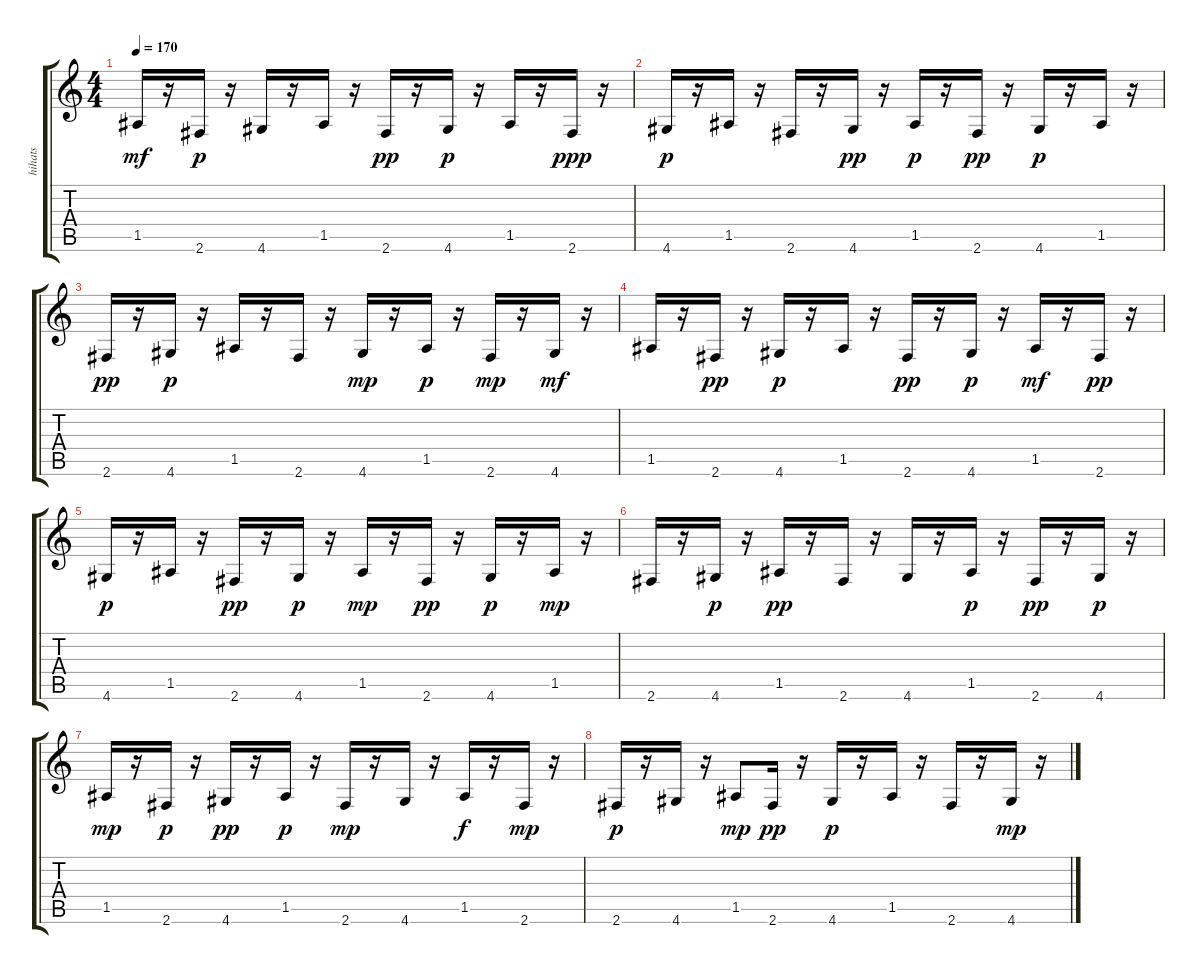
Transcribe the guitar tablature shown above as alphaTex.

\track ("hihats" "hihats") {instrument acousticguitarnylon}
\staff {score tabs}
\tuning (E4 B3 G3 D3 A2 E2) {hide}
\ts (4 4)
\tempo 170
\clef g2
\ks c
1.5.16{dy mf} r.16 2.6.16{dy p} r.16 4.6.16 r.16 1.5.16 r.16 2.6.16{dy pp} r.16 4.6.16{dy p} r.16 1.5.16 r.16 2.6.16{dy ppp} r.16 |
4.6.16{dy p} r.16 1.5.16 r.16 2.6.16 r.16 4.6.16{dy pp} r.16 1.5.16{dy p} r.16 2.6.16{dy pp} r.16 4.6.16{dy p} r.16 1.5.16 r.16 |
2.6.16{dy pp} r.16 4.6.16{dy p} r.16 1.5.16 r.16 2.6.16 r.16 4.6.16{dy mp} r.16 1.5.16{dy p} r.16 2.6.16{dy mp} r.16 4.6.16{dy mf} r.16 |
1.5.16 r.16 2.6.16{dy pp} r.16 4.6.16{dy p} r.16 1.5.16 r.16 2.6.16{dy pp} r.16 4.6.16{dy p} r.16 1.5.16{dy mf} r.16 2.6.16{dy pp} r.16 |
4.6.16{dy p} r.16 1.5.16 r.16 2.6.16{dy pp} r.16 4.6.16{dy p} r.16 1.5.16{dy mp} r.16 2.6.16{dy pp} r.16 4.6.16{dy p} r.16 1.5.16{dy mp} r.16 |
2.6.16 r.16 4.6.16{dy p} r.16 1.5.16{dy pp} r.16 2.6.16 r.16 4.6.16 r.16 1.5.16{dy p} r.16 2.6.16{dy pp} r.16 4.6.16{dy p} r.16 |
1.5.16{dy mp} r.16 2.6.16{dy p} r.16 4.6.16{dy pp} r.16 1.5.16{dy p} r.16 2.6.16{dy mp} r.16 4.6.16 r.16 1.5.16{dy f} r.16 2.6.16{dy mp} r.16 |
2.6.16{dy p} r.16 4.6.16 r.16 1.5.8{dy mp} 2.6.16{dy pp} r.16 4.6.16{dy p} r.16 1.5.16 r.16 2.6.16 r.16 4.6.16{dy mp} r.16
